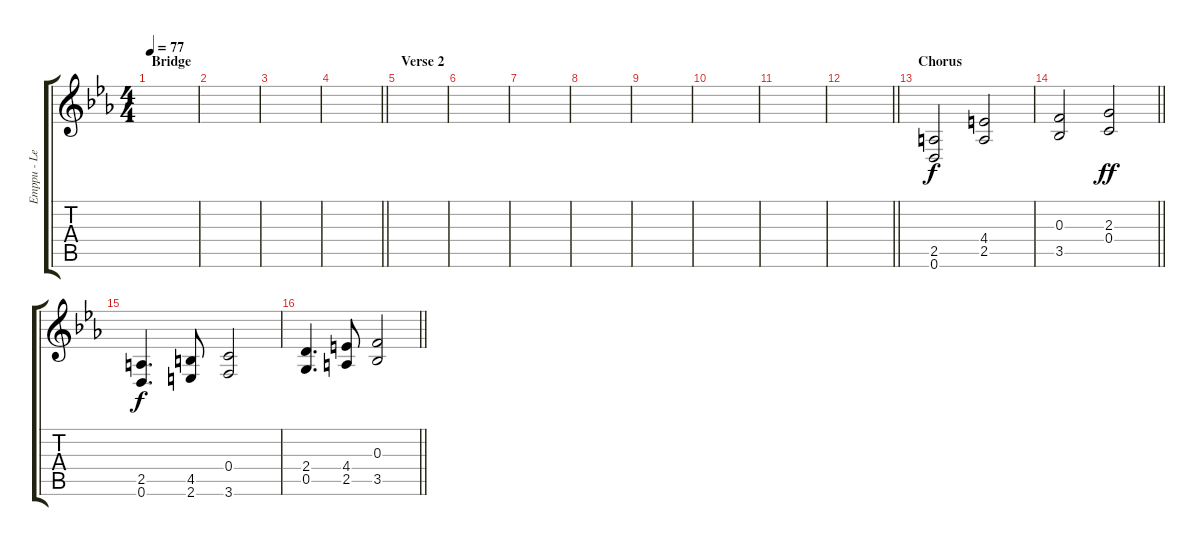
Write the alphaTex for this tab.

\track ("Emppu - Lead and Rythm guitar" "Emppu - Le") {instrument distortionguitar}
\staff {score tabs}
\tuning (D4 A3 F3 C3 G2 D2) {hide}
\ts (4 4)
\section ("" "Bridge")
\tempo 77
\clef g2
\ks cminor
|
|
|
\barLineRight lightlight
|
\section ("" "Verse 2")
|
|
|
|
|
|
|
\barLineRight lightlight
|
\section ("" "Chorus")
(2.5 0.6).2 (4.4 2.5).2 |
\barLineRight lightlight
(0.3 3.5).2 (2.3 0.4).2{dy ff} |
(2.5 0.6).4{d dy f} (4.5 2.6).8 (0.4 3.6).2 |
\barLineRight lightlight
(2.4 0.5).4{d} (4.4 2.5).8 (0.3 3.5).2
